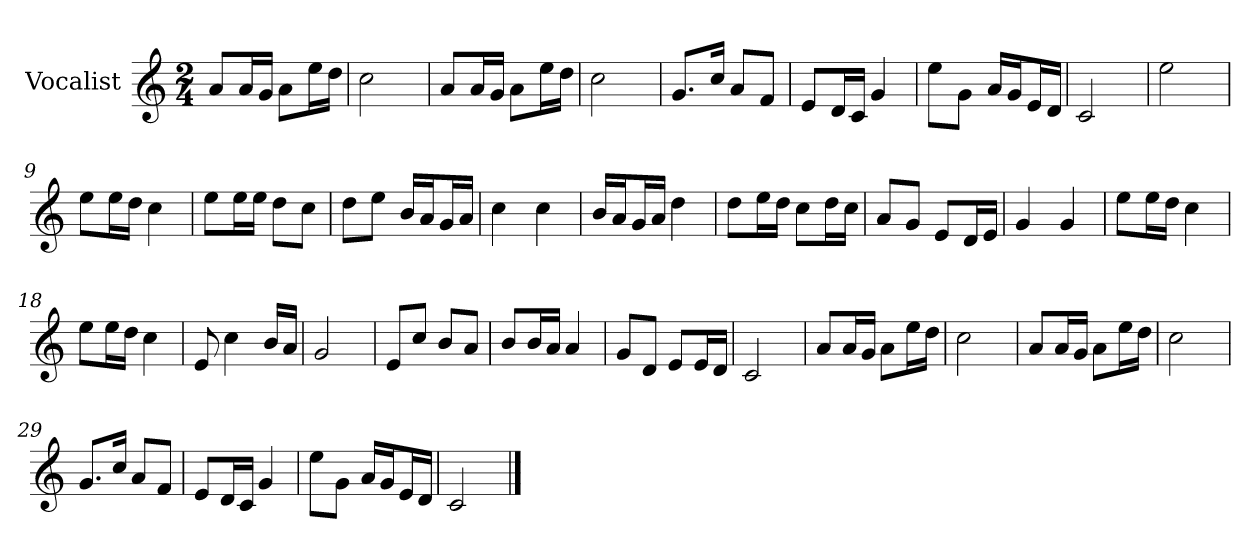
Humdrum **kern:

**kern
*part1
*staff1
*I"Vocalist
*k[]
*C:
*M2/4
=
8aL
16aL
16gJJ
8aL
16eeL
16ddJJ
=1
2cc
=2
8aL
16aL
16gJJ
8aL
16eeL
16ddJJ
=3
2cc
=4
8.gL
16ccJk
8aL
8fJ
=5
8eL
16dL
16cJJ
4g
=6
8eeL
8gJ
16aLL
16gJ
16eL
16dJJ
=7
2c
=8
2ee
=9
8eeL
16eeL
16ddJJ
4cc
=10
8eeL
16eeL
16eeJJ
8ddL
8ccJ
=11
8ddL
8eeJ
16bLL
16aJ
16gL
16aJJ
=12
4cc
4cc
=13
16bLL
16aJ
16gL
16aJJ
4dd
=14
8ddL
16eeL
16ddJJ
8ccL
16ddL
16ccJJ
=15
8aL
8gJ
8eL
16dL
16eJJ
=16
4g
4g
=17
8eeL
16eeL
16ddJJ
4cc
=18
8eeL
16eeL
16ddJJ
4cc
=19
8e
4cc
16bLL
16aJJ
=20
2g
=21
8eL
8ccJ
8bL
8aJ
=22
8bL
16bL
16aJJ
4a
=23
8gL
8dJ
8eL
16eL
16dJJ
=24
2c
=25
8aL
16aL
16gJJ
8aL
16eeL
16ddJJ
=26
2cc
=27
8aL
16aL
16gJJ
8aL
16eeL
16ddJJ
=28
2cc
=29
8.gL
16ccJk
8aL
8fJ
=30
8eL
16dL
16cJJ
4g
=31
8eeL
8gJ
16aLL
16gJ
16eL
16dJJ
=32
2c
==
*-
